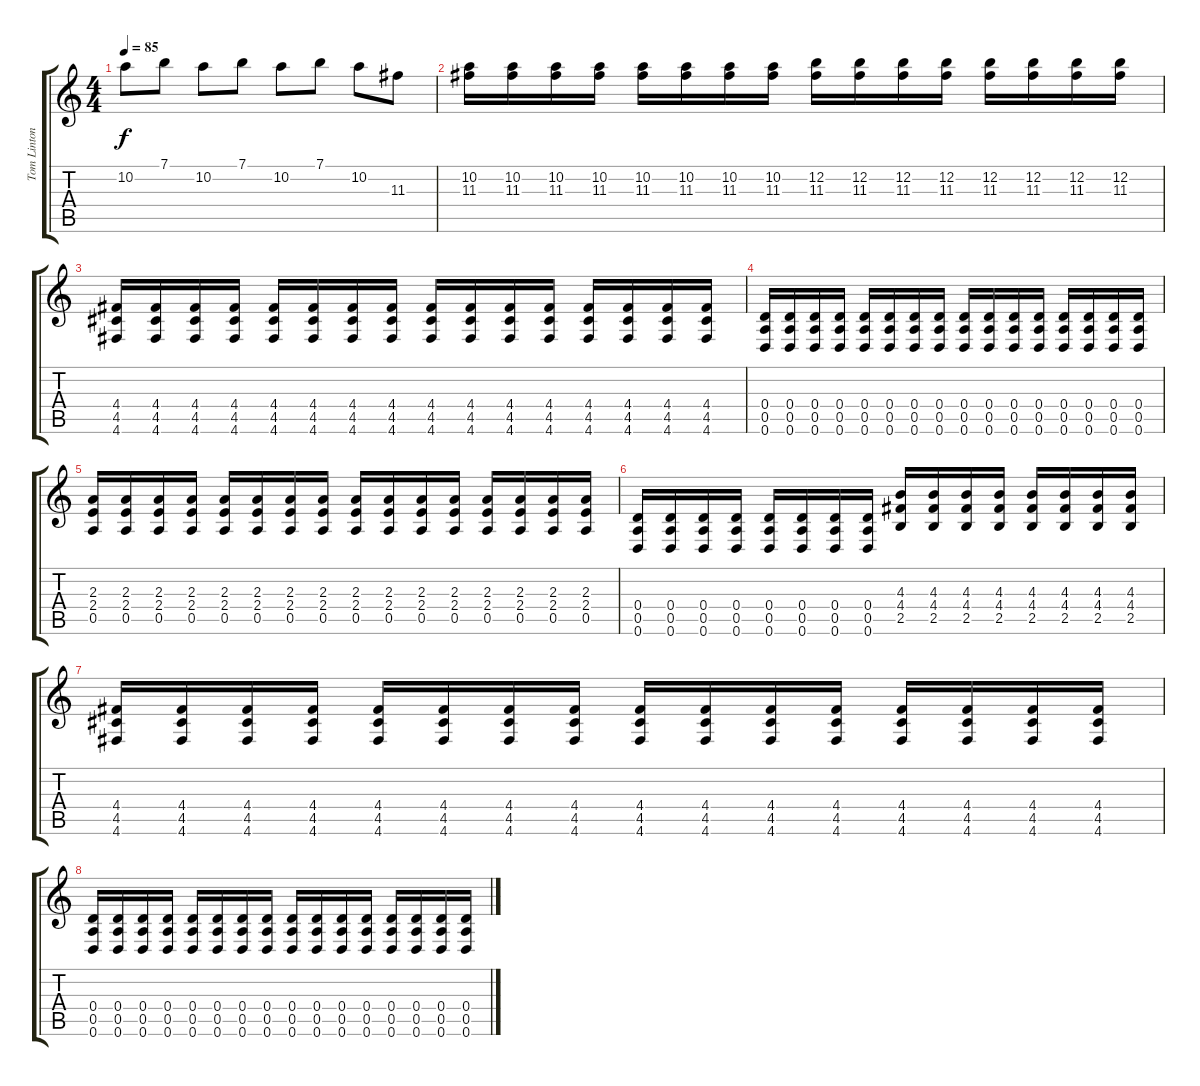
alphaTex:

\track ("Tom Linton" "Tom Linton") {instrument distortionguitar}
\staff {score tabs}
\tuning (E4 B3 G3 D3 A2 D2) {hide}
\ts (4 4)
\tempo 85
\clef g2
\ks c
10.2.8{dy f} 7.1.8 10.2.8 7.1.8 10.2.8 7.1.8 10.2.8 11.3.8 |
(10.2 11.3).16 (10.2 11.3).16 (10.2 11.3).16 (10.2 11.3).16 (10.2 11.3).16 (10.2 11.3).16 (10.2 11.3).16 (10.2 11.3).16 (12.2 11.3).16 (12.2 11.3).16 (12.2 11.3).16 (12.2 11.3).16 (12.2 11.3).16 (12.2 11.3).16 (12.2 11.3).16 (12.2 11.3).16 |
(4.4 4.5 4.6).16 (4.4 4.5 4.6).16 (4.4 4.5 4.6).16 (4.4 4.5 4.6).16 (4.4 4.5 4.6).16 (4.4 4.5 4.6).16 (4.4 4.5 4.6).16 (4.4 4.5 4.6).16 (4.4 4.5 4.6).16 (4.4 4.5 4.6).16 (4.4 4.5 4.6).16 (4.4 4.5 4.6).16 (4.4 4.5 4.6).16 (4.4 4.5 4.6).16 (4.4 4.5 4.6).16 (4.4 4.5 4.6).16 |
(0.4 0.5 0.6).16 (0.4 0.5 0.6).16 (0.4 0.5 0.6).16 (0.4 0.5 0.6).16 (0.4 0.5 0.6).16 (0.4 0.5 0.6).16 (0.4 0.5 0.6).16 (0.4 0.5 0.6).16 (0.4 0.5 0.6).16 (0.4 0.5 0.6).16 (0.4 0.5 0.6).16 (0.4 0.5 0.6).16 (0.4 0.5 0.6).16 (0.4 0.5 0.6).16 (0.4 0.5 0.6).16 (0.4 0.5 0.6).16 |
(2.3 2.4 0.5).16 (2.3 2.4 0.5).16 (2.3 2.4 0.5).16 (2.3 2.4 0.5).16 (2.3 2.4 0.5).16 (2.3 2.4 0.5).16 (2.3 2.4 0.5).16 (2.3 2.4 0.5).16 (2.3 2.4 0.5).16 (2.3 2.4 0.5).16 (2.3 2.4 0.5).16 (2.3 2.4 0.5).16 (2.3 2.4 0.5).16 (2.3 2.4 0.5).16 (2.3 2.4 0.5).16 (2.3 2.4 0.5).16 |
(0.4 0.5 0.6).16 (0.4 0.5 0.6).16 (0.4 0.5 0.6).16 (0.4 0.5 0.6).16 (0.4 0.5 0.6).16 (0.4 0.5 0.6).16 (0.4 0.5 0.6).16 (0.4 0.5 0.6).16 (4.3 4.4 2.5).16 (4.3 4.4 2.5).16 (4.3 4.4 2.5).16 (4.3 4.4 2.5).16 (4.3 4.4 2.5).16 (4.3 4.4 2.5).16 (4.3 4.4 2.5).16 (4.3 4.4 2.5).16 |
(4.4 4.5 4.6).16 (4.4 4.5 4.6).16 (4.4 4.5 4.6).16 (4.4 4.5 4.6).16 (4.4 4.5 4.6).16 (4.4 4.5 4.6).16 (4.4 4.5 4.6).16 (4.4 4.5 4.6).16 (4.4 4.5 4.6).16 (4.4 4.5 4.6).16 (4.4 4.5 4.6).16 (4.4 4.5 4.6).16 (4.4 4.5 4.6).16 (4.4 4.5 4.6).16 (4.4 4.5 4.6).16 (4.4 4.5 4.6).16 |
(0.4 0.5 0.6).16 (0.4 0.5 0.6).16 (0.4 0.5 0.6).16 (0.4 0.5 0.6).16 (0.4 0.5 0.6).16 (0.4 0.5 0.6).16 (0.4 0.5 0.6).16 (0.4 0.5 0.6).16 (0.4 0.5 0.6).16 (0.4 0.5 0.6).16 (0.4 0.5 0.6).16 (0.4 0.5 0.6).16 (0.4 0.5 0.6).16 (0.4 0.5 0.6).16 (0.4 0.5 0.6).16 (0.4 0.5 0.6).16
